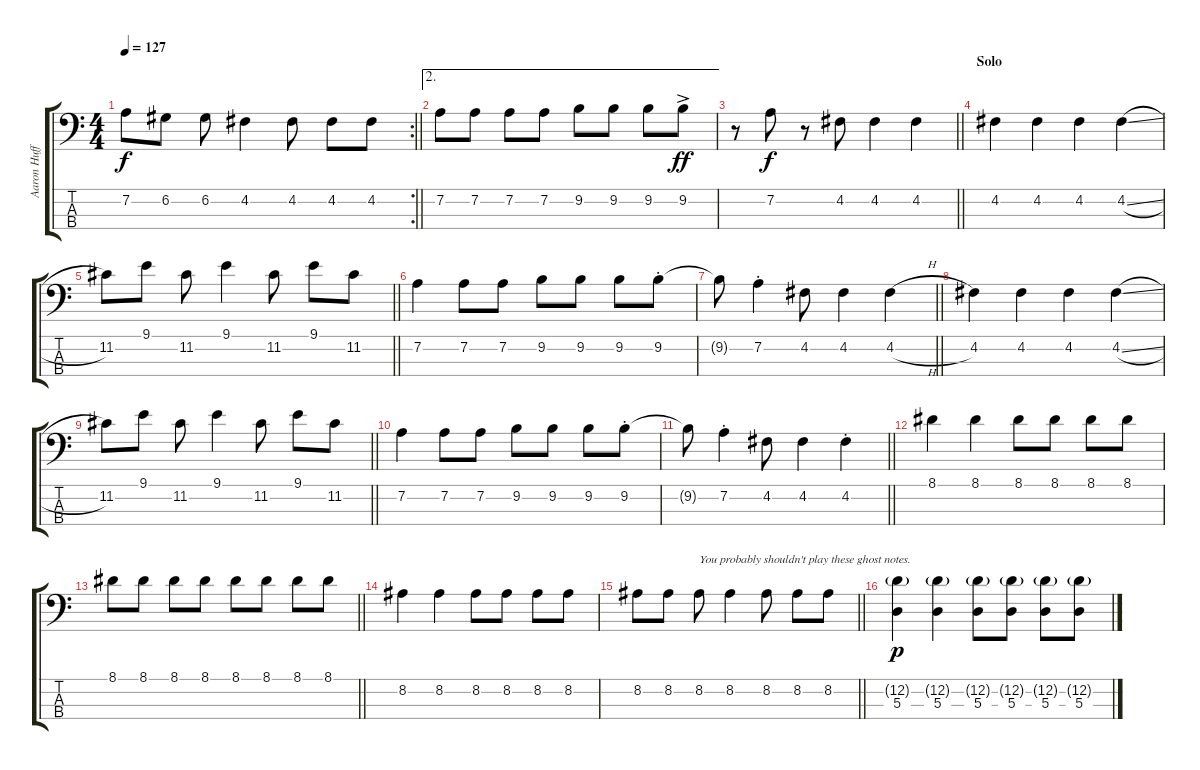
\track ("Aaron Huffman" "Aaron Huff") {instrument electricbassfinger}
\staff {score tabs}
\tuning (G2 D2 A1 E1) {hide}
\rc 2
\ts (4 4)
\tempo 127
\clef f4
\barLineRight lightlight
\ks c
7.2.8{dy f} 6.2.8 6.2.8 4.2.4 4.2.8 4.2.8 4.2.8 |
\ae 2
7.2.8 7.2.8 7.2.8 7.2.8 9.2.8 9.2.8 9.2.8 9.2{ac}.8{dy ff} |
\barLineRight lightlight
r.8 7.2.8{dy f} r.8 4.2.8 4.2.4 4.2.4 |
\section ("" "Solo")
4.2.4 4.2.4 4.2.4 4.2{sl}.4 |
\barLineRight lightlight
11.2.8 9.1.8 11.2.8 9.1.4 11.2.8 9.1.8 11.2.8 |
7.2.4 7.2.8 7.2.8 9.2.8 9.2.8 9.2.8 9.2{st}.8 |
\barLineRight lightlight
9.2{t}.8 7.2{st}.4 4.2.8 4.2.4 4.2{h}.4 |
4.2.4 4.2.4 4.2.4 4.2{sl}.4 |
\barLineRight lightlight
11.2.8 9.1.8 11.2.8 9.1.4 11.2.8 9.1.8 11.2.8 |
7.2.4 7.2.8 7.2.8 9.2.8 9.2.8 9.2.8 9.2{st}.8 |
\barLineRight lightlight
9.2{t}.8 7.2{st}.4 4.2.8 4.2.4 4.2{st}.4 |
8.1.4 8.1.4 8.1.8 8.1.8 8.1.8 8.1.8 |
\barLineRight lightlight
8.1.8 8.1.8 8.1.8 8.1.8 8.1.8 8.1.8 8.1.8 8.1.8 |
8.2.4 8.2.4 8.2.8 8.2.8 8.2.8 8.2.8 |
\barLineRight lightlight
8.2.8 8.2.8 8.2.8{txt "You probably shouldn't play these ghost notes."} 8.2.4 8.2.8 8.2.8 8.2.8 |
(12.2{g} 5.3).4{dy p} (12.2{g} 5.3).4 (12.2{g} 5.3).8 (12.2{g} 5.3).8 (12.2{g} 5.3).8 (12.2{g} 5.3).8
